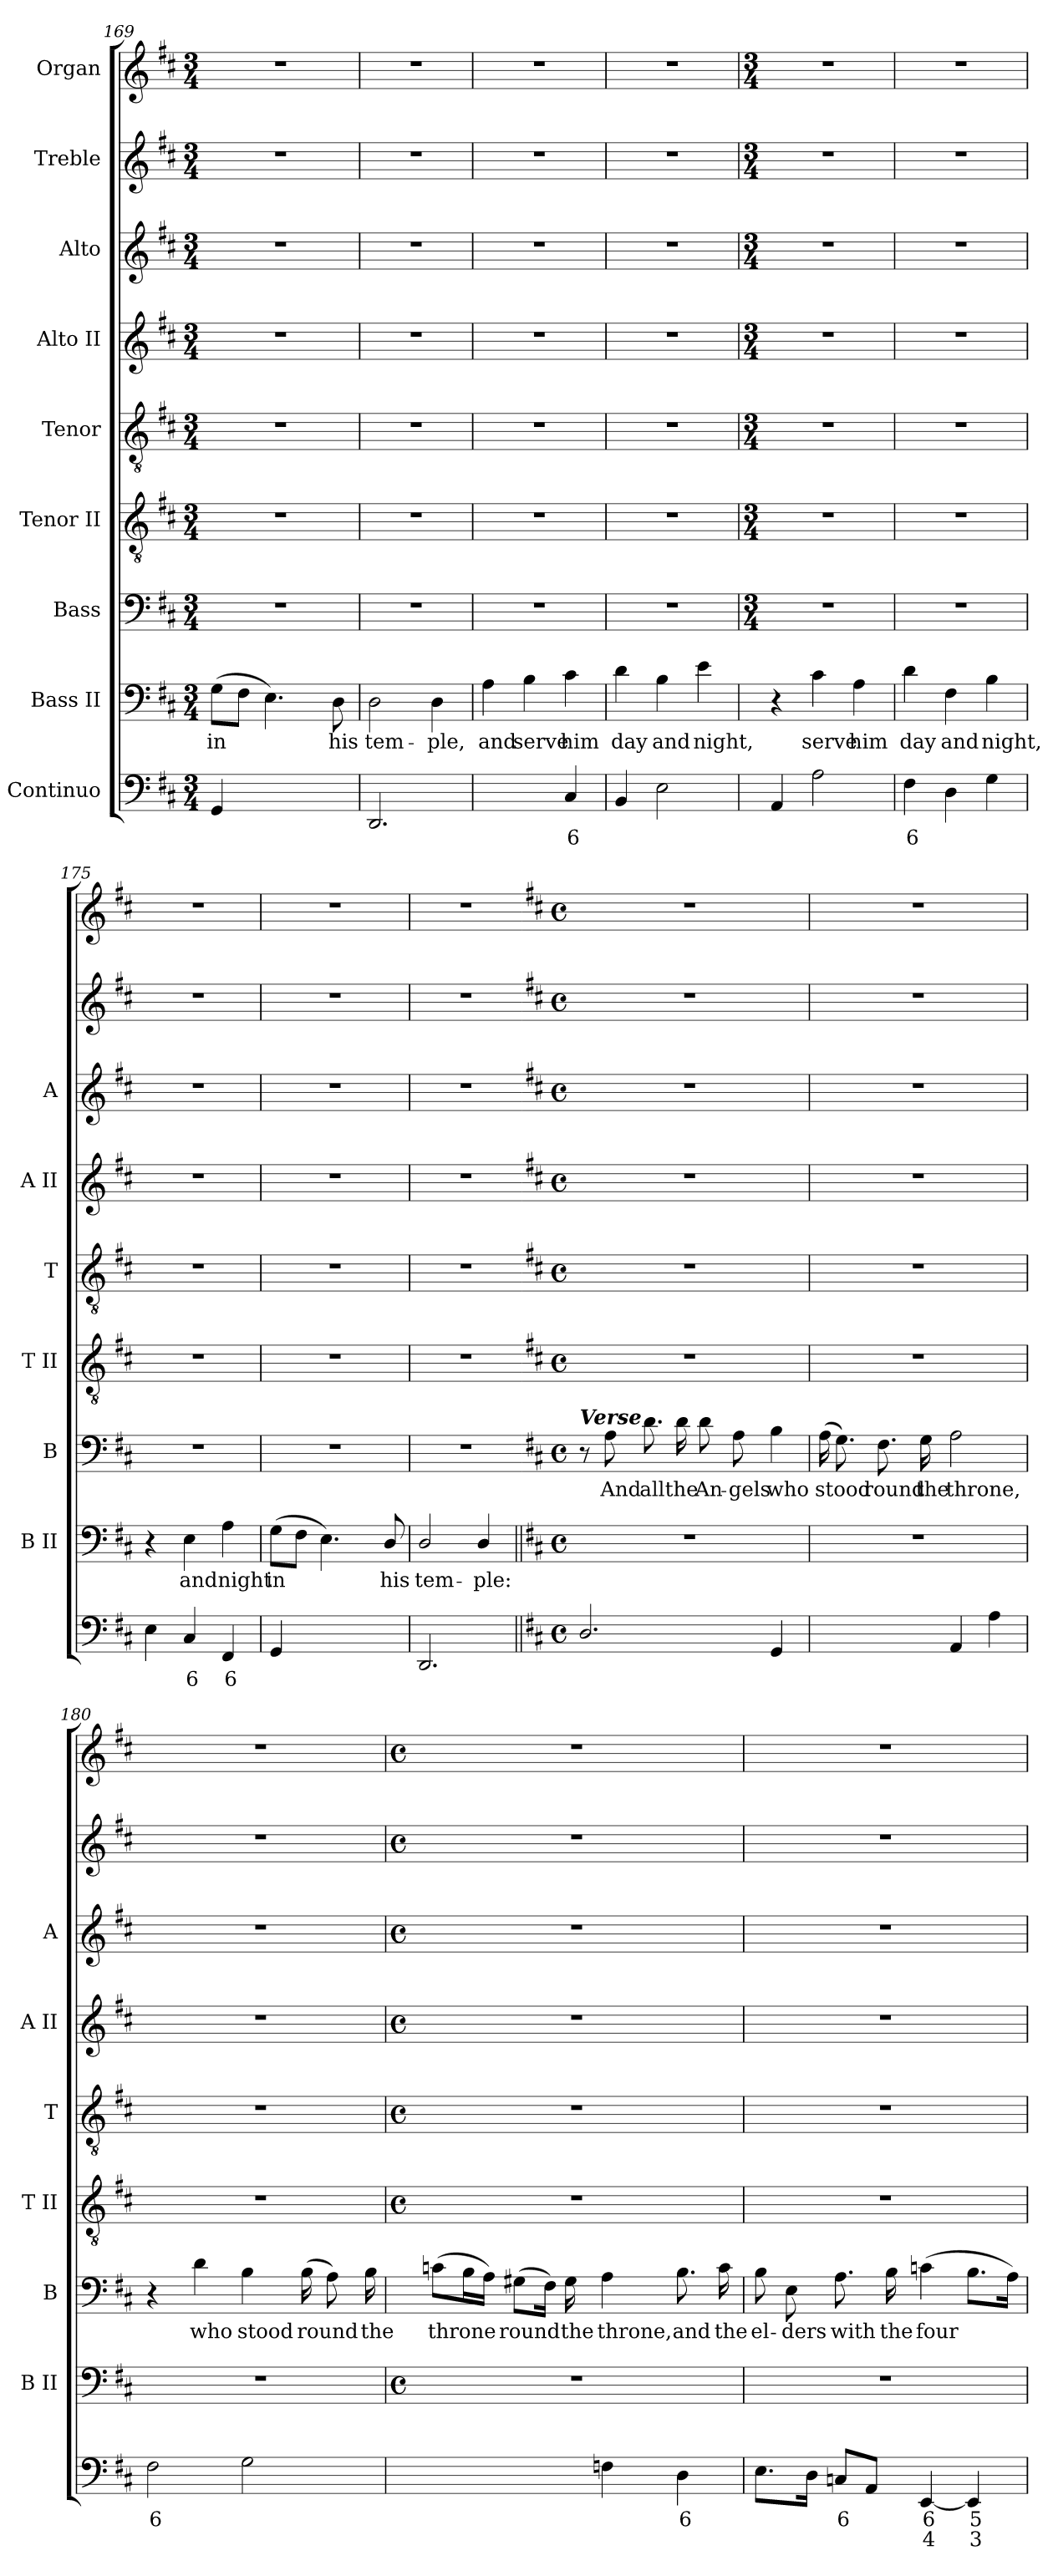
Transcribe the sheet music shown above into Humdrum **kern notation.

**kern	**text	**text	**kern	**text	**kern	**text	**kern	**kern	**kern	**kern	**kern	**kern
*part9	*part9	*part9	*part8	*part8	*part7	*part7	*part6	*part5	*part4	*part3	*part2	*part1
*staff9	*staff9	*staff9	*staff8	*staff8	*staff7	*staff7	*staff6	*staff5	*staff4	*staff3	*staff2	*staff1
*I"Continuo	*	*	*I"Bass II	*	*I"Bass	*	*I"Tenor II	*I"Tenor	*I"Alto II	*I"Alto	*I"Treble	*I"Organ
*	*	*	*I'B II	*	*I'B	*	*I'T II	*I'T	*I'A II	*I'A	*	*
*clefF4	*	*	*clefF4	*	*clefF4	*	*clefGv2	*clefGv2	*clefG2	*clefG2	*clefG2	*clefG2
*k[f#c#]	*	*	*k[f#c#]	*	*k[f#c#]	*	*k[f#c#]	*k[f#c#]	*k[f#c#]	*k[f#c#]	*k[f#c#]	*k[f#c#]
*D:	*	*	*D:	*	*D:	*	*D:	*D:	*D:	*D:	*D:	*D:
*M3/4	*	*	*M3/4	*	*M3/4	*	*M3/4	*M3/4	*M3/4	*M3/4	*M3/4	*M3/4
=169	=169	=169	=169	=169	=169	=169	=169	=169	=169	=169	=169	=169
!	!	!	!	!LO:LY:b	!	!	!	!	!	!	!	!
4GG	.	.	(>8GL	in	2.r	.	2.r	2.r	2.r	2.r	2.r	2.r
.	.	.	8F#J	.	.	.	.	.	.	.	.	.
!	!LO:LY:b	!	!	!	!	!	!	!	!	!	!	!
[4AAyy	4	.	4.E)	.	.	.	.	.	.	.	.	.
!	!LO:LY:b	!	!	!	!	!	!	!	!	!	!	!
4AAyy]	3	.	.	.	.	.	.	.	.	.	.	.
!	!	!	!	!LO:LY:b	!	!	!	!	!	!	!	!
.	.	.	8D	his	.	.	.	.	.	.	.	.
=170	=170	=170	=170	=170	=170	=170	=170	=170	=170	=170	=170	=170
!	!	!	!	!LO:LY:b	!	!	!	!	!	!	!	!
2.DD	.	.	2D	tem-	2.r	.	2.r	2.r	2.r	2.r	2.r	2.r
!	!	!	!	!LO:LY:b	!	!	!	!	!	!	!	!
.	.	.	4D	-ple,	.	.	.	.	.	.	.	.
=171	=171	=171	=171	=171	=171	=171	=171	=171	=171	=171	=171	=171
!	!LO:LY:b	!	!	!LO:LY:b	!	!	!	!	!	!	!	!
[4Dyy	5	.	4A	and	2.r	.	2.r	2.r	2.r	2.r	2.r	2.r
!	!LO:LY:b	!	!	!LO:LY:b	!	!	!	!	!	!	!	!
4Dyy]	6	.	4B	serve	.	.	.	.	.	.	.	.
!	!LO:LY:b	!	!	!LO:LY:b	!	!	!	!	!	!	!	!
4C#	6	.	4c#	him	.	.	.	.	.	.	.	.
=172	=172	=172	=172	=172	=172	=172	=172	=172	=172	=172	=172	=172
!	!	!	!	!LO:LY:b	!	!	!	!	!	!	!	!
4BB	.	.	4d	day	2.r	.	2.r	2.r	2.r	2.r	2.r	2.r
!	!	!	!	!LO:LY:b	!	!	!	!	!	!	!	!
2E	.	.	4B	and	.	.	.	.	.	.	.	.
!	!	!	!	!LO:LY:b	!	!	!	!	!	!	!	!
.	.	.	4e	night,	.	.	.	.	.	.	.	.
!!LO:LB:g=z
=173	=173	=173	=173	=173	=173	=173	=173	=173	=173	=173	=173	=173
*	*	*	*	*	*M3/4	*	*M3/4	*M3/4	*M3/4	*M3/4	*M3/4	*M3/4
4AA	.	.	4r	.	2.r	.	2.r	2.r	2.r	2.r	2.r	2.r
!	!	!	!	!LO:LY:b	!	!	!	!	!	!	!	!
2A	.	.	4c#	serve	.	.	.	.	.	.	.	.
!	!	!	!	!LO:LY:b	!	!	!	!	!	!	!	!
.	.	.	4A	him	.	.	.	.	.	.	.	.
=174	=174	=174	=174	=174	=174	=174	=174	=174	=174	=174	=174	=174
!	!LO:LY:b	!	!	!LO:LY:b	!	!	!	!	!	!	!	!
4F#	6	.	4d	day	2.r	.	2.r	2.r	2.r	2.r	2.r	2.r
!	!	!	!	!LO:LY:b	!	!	!	!	!	!	!	!
4D	.	.	4F#	and	.	.	.	.	.	.	.	.
!	!	!	!	!LO:LY:b	!	!	!	!	!	!	!	!
4G	.	.	4B	night,	.	.	.	.	.	.	.	.
=175	=175	=175	=175	=175	=175	=175	=175	=175	=175	=175	=175	=175
4E	.	.	4r	.	2.r	.	2.r	2.r	2.r	2.r	2.r	2.r
!	!LO:LY:b	!	!	!LO:LY:b	!	!	!	!	!	!	!	!
4C#	6	.	4E	and	.	.	.	.	.	.	.	.
!	!LO:LY:b	!	!	!LO:LY:b	!	!	!	!	!	!	!	!
4FF#	6	.	4A	night	.	.	.	.	.	.	.	.
=176	=176	=176	=176	=176	=176	=176	=176	=176	=176	=176	=176	=176
!	!	!	!	!LO:LY:b	!	!	!	!	!	!	!	!
4GG	.	.	(>8GL	in	2.r	.	2.r	2.r	2.r	2.r	2.r	2.r
.	.	.	8F#J	.	.	.	.	.	.	.	.	.
!	!LO:LY:b	!	!	!	!	!	!	!	!	!	!	!
[4AAyy	4	.	4.E)	.	.	.	.	.	.	.	.	.
!	!LO:LY:b	!	!	!	!	!	!	!	!	!	!	!
4AAyy]	3	.	.	.	.	.	.	.	.	.	.	.
!	!	!	!	!LO:LY:b	!	!	!	!	!	!	!	!
.	.	.	8D/	his	.	.	.	.	.	.	.	.
=177	=177	=177	=177	=177	=177	=177	=177	=177	=177	=177	=177	=177
!	!	!	!	!LO:LY:b	!	!	!	!	!	!	!	!
2.DD	.	.	2D/	tem-	2.r	.	2.r	2.r	2.r	2.r	2.r	2.r
!	!	!	!	!LO:LY:b	!	!	!	!	!	!	!	!
.	.	.	4D/	-ple:	.	.	.	.	.	.	.	.
!!LO:LB:g=z
=178||	=178	=178	=178||	=178	=178	=178	=178	=178	=178	=178	=178	=178
*	*	*	*	*	*k[f#c#]	*	*	*	*	*	*	*
*	*	*	*	*	*D:	*	*	*	*	*	*	*
*M4/4	*	*	*M4/4	*	*M4/4	*	*M4/4	*M4/4	*M4/4	*M4/4	*M4/4	*M4/4
*met(c)	*	*	*met(c)	*	*met(c)	*	*met(c)	*met(c)	*met(c)	*met(c)	*met(c)	*met(c)
!	!	!	!	!	!LO:TX:a:Bi:t=Verse	!	!	!	!	!	!	!
2.D/	.	.	1r	.	8r	.	1r	1r	1r	1r	1r	1r
!	!	!	!	!	!	!LO:LY:b	!	!	!	!	!	!
.	.	.	.	.	8A	And	.	.	.	.	.	.
!	!	!	!	!	!	!LO:LY:b	!	!	!	!	!	!
.	.	.	.	.	8.d	all	.	.	.	.	.	.
!	!	!	!	!	!	!LO:LY:b	!	!	!	!	!	!
.	.	.	.	.	16d	the	.	.	.	.	.	.
!	!	!	!	!	!	!LO:LY:b	!	!	!	!	!	!
.	.	.	.	.	8d	An-	.	.	.	.	.	.
!	!	!	!	!	!	!LO:LY:b	!	!	!	!	!	!
.	.	.	.	.	8A	-gels	.	.	.	.	.	.
!	!	!	!	!	!	!LO:LY:b	!	!	!	!	!	!
4GG	.	.	.	.	4B	who	.	.	.	.	.	.
=179	=179	=179	=179	=179	=179	=179	=179	=179	=179	=179	=179	=179
!	!LO:LY:b	!	!	!	!	!LO:LY:b	!	!	!	!	!	!
[8BByy	6	.	1r	.	(>16ALL	stood	1r	1r	1r	1r	1r	1r
.	.	.	.	.	8.GJ)	.	.	.	.	.	.	.
!	!LO:LY:b	!	!	!	!	!	!	!	!	!	!	!
8BByy_	5	.	.	.	.	.	.	.	.	.	.	.
!	!LO:LY:b	!	!	!	!	!LO:LY:b	!	!	!	!	!	!
4BByy]	6	.	.	.	8.F#	round	.	.	.	.	.	.
!	!	!	!	!	!	!LO:LY:b	!	!	!	!	!	!
.	.	.	.	.	16G	the	.	.	.	.	.	.
!	!	!	!	!	!	!LO:LY:b	!	!	!	!	!	!
4AA	.	.	.	.	2A	throne,	.	.	.	.	.	.
4A	.	.	.	.	.	.	.	.	.	.	.	.
=180	=180	=180	=180	=180	=180	=180	=180	=180	=180	=180	=180	=180
!	!LO:LY:b	!	!	!	!	!	!	!	!	!	!	!
2F#	6	.	1r	.	4r	.	1r	1r	1r	1r	1r	1r
!	!	!	!	!	!	!LO:LY:b	!	!	!	!	!	!
.	.	.	.	.	4d	who	.	.	.	.	.	.
!	!	!	!	!	!	!LO:LY:b	!	!	!	!	!	!
2G	.	.	.	.	4B	stood	.	.	.	.	.	.
!	!	!	!	!	!	!LO:LY:b	!	!	!	!	!	!
.	.	.	.	.	(>16BLL	round	.	.	.	.	.	.
.	.	.	.	.	8AJ)	.	.	.	.	.	.	.
!	!	!	!	!	!	!LO:LY:b	!	!	!	!	!	!
.	.	.	.	.	16B	the	.	.	.	.	.	.
!!LO:LB:g=z
=181	=181	=181	=181	=181	=181	=181	=181	=181	=181	=181	=181	=181
*	*	*	*M4/4	*	*	*	*M4/4	*M4/4	*M4/4	*M4/4	*M4/4	*M4/4
*	*	*	*met(c)	*	*	*	*met(c)	*met(c)	*met(c)	*met(c)	*met(c)	*met(c)
!	!LO:LY:b	!	!	!	!	!LO:LY:b	!	!	!	!	!	!
[8Eyy	6	.	1r	.	(>8cnL	throne	1r	1r	1r	1r	1r	1r
!	!LO:LY:b	!LO:LY:b	!	!	!	!	!	!	!	!	!	!
4.Eyy]	5	3	.	.	16BL	.	.	.	.	.	.	.
.	.	.	.	.	16AJJ)	.	.	.	.	.	.	.
!	!	!	!	!	!	!LO:LY:b	!	!	!	!	!	!
.	.	.	.	.	(>8G#XL	round	.	.	.	.	.	.
.	.	.	.	.	16F#J)	.	.	.	.	.	.	.
!	!	!	!	!	!	!LO:LY:b	!	!	!	!	!	!
.	.	.	.	.	16G#	the	.	.	.	.	.	.
!	!	!	!	!	!	!LO:LY:b	!	!	!	!	!	!
4Fn	.	.	.	.	4A	throne,	.	.	.	.	.	.
!	!LO:LY:b	!	!	!	!	!LO:LY:b	!	!	!	!	!	!
4D	6	.	.	.	8.B	and	.	.	.	.	.	.
!	!	!	!	!	!	!LO:LY:b	!	!	!	!	!	!
.	.	.	.	.	16c	the	.	.	.	.	.	.
=182	=182	=182	=182	=182	=182	=182	=182	=182	=182	=182	=182	=182
!	!	!	!	!	!	!LO:LY:b	!	!	!	!	!	!
8.EL	.	.	1r	.	8B	el-	1r	1r	1r	1r	1r	1r
!	!	!	!	!	!	!LO:LY:b	!	!	!	!	!	!
.	.	.	.	.	8E	-ders	.	.	.	.	.	.
16DJ	.	.	.	.	.	.	.	.	.	.	.	.
!	!LO:LY:b	!	!	!	!	!LO:LY:b	!	!	!	!	!	!
8CnL	6	.	.	.	8.A	with	.	.	.	.	.	.
8AAJ	.	.	.	.	.	.	.	.	.	.	.	.
!	!	!	!	!	!	!LO:LY:b	!	!	!	!	!	!
.	.	.	.	.	16B	the	.	.	.	.	.	.
!	!LO:LY:b	!LO:LY:b	!	!	!	!LO:LY:b	!	!	!	!	!	!
[4EE	6	4	.	.	(>4cn	four	.	.	.	.	.	.
!	!LO:LY:b	!LO:LY:b	!	!	!	!	!	!	!	!	!	!
4EE]	5	3	.	.	8.BL	.	.	.	.	.	.	.
.	.	.	.	.	16AJ)	.	.	.	.	.	.	.
=	=	=	=	=	=	=	=	=	=	=	=	=
*-	*-	*-	*-	*-	*-	*-	*-	*-	*-	*-	*-	*-
